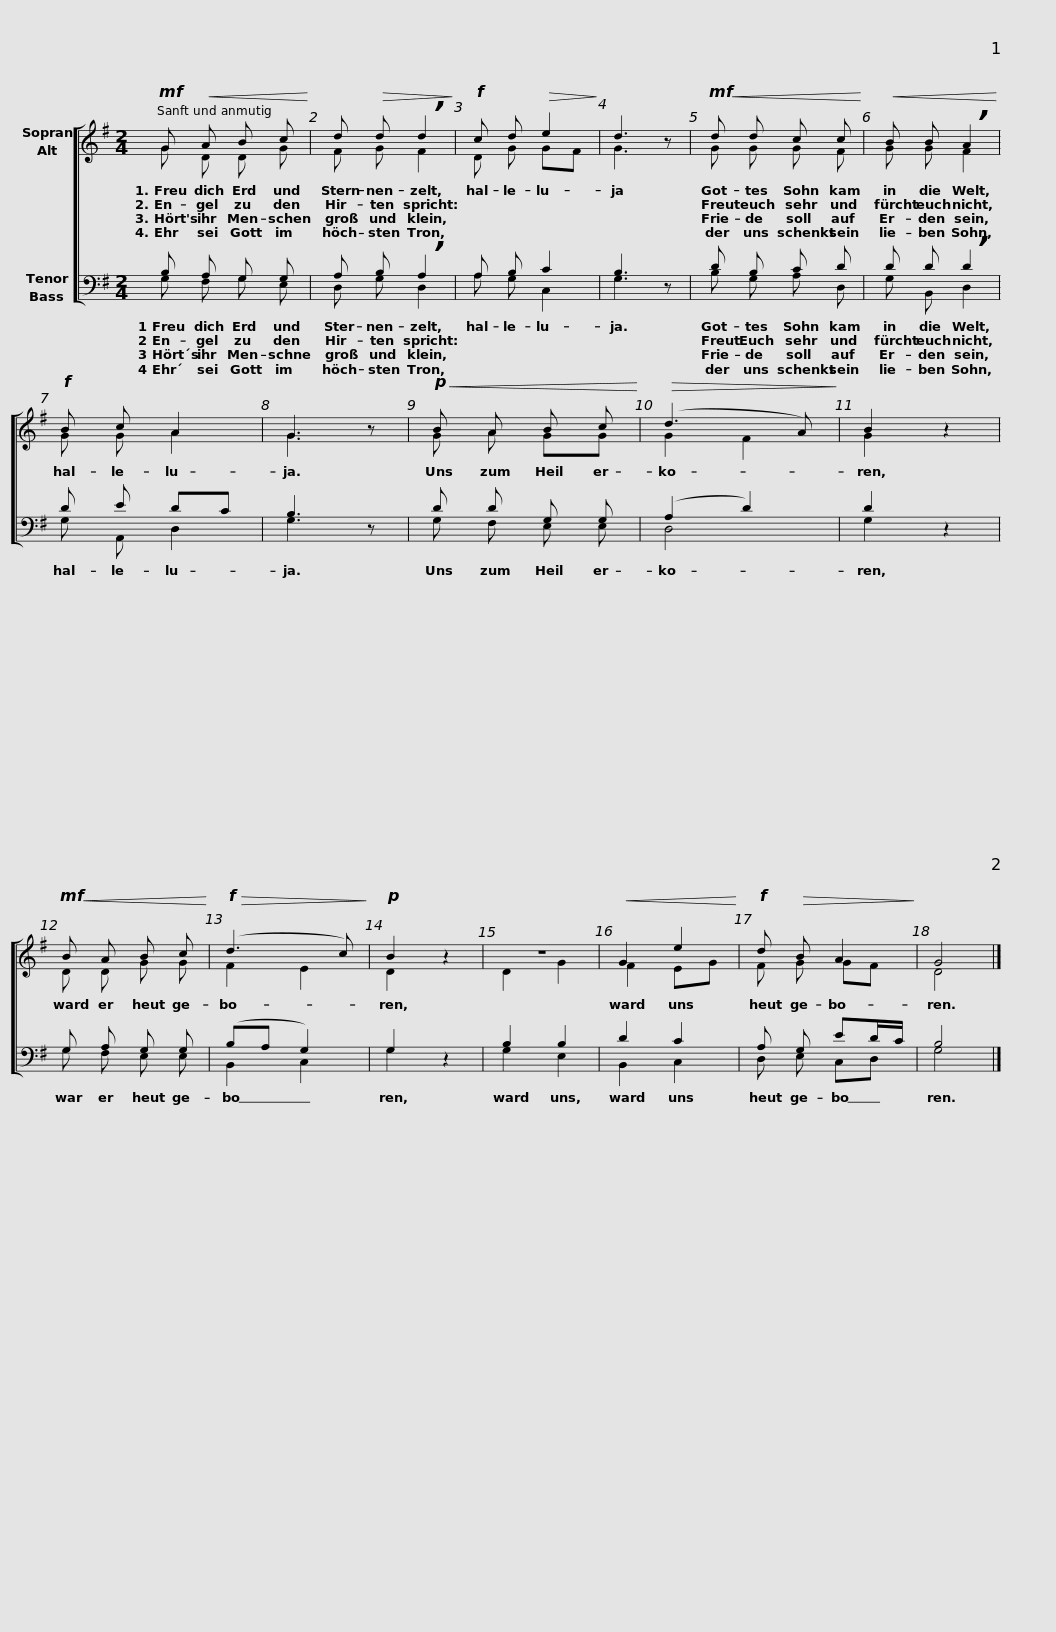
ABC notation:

X:1
%%score [ ( 1 2 ) ( 3 4 ) ]
L:1/8
M:2/4
I:linebreak $
K:G
V:1 treble
V:2 treble
V:3 bass
V:4 bass
V:1
!mf! G!<(! A B c!<)! | d!>(! d !breath!d2!>)! |!f! c d!>(! e2!>)! | d3 z |!mf!!<(! d d c c!<)! | %5
!<(! B B !breath!A2!<)! |!f! B c A2 |$ G3 z |!p!!<(! B A B c!<)! |!>(! (d3 A)!>)! | %10
 B2 z2 |!mf!!<(! B A B c!<)! |!f!!>(! (d3 c)!>)! |!p! B2 z2 | z4 | %15
!<(! G2 e2!<)! |!f! d!>(! B A2!>)! |$ G4 |] %18
V:2
 G D D G | F G F2 | D G GF | G3 z | G G G F | %5
 G G F2 | G G A2 |$ G3 z | G A GG | G2 F2 | %10
 G2 z2 | D D G G | F2 E2 | D2 z2 | D2 G2 | %15
 F2 EG | F G GF |$ D4 |] %18
V:3
 B, A, G, G, | A, B, !breath!A,2 | A, B, C2 | B,3 z | D B, C D | %5
 D D !breath!D2 | D E DC |$ B,3 z | D D G, G, | (A,2 D2) | %10
 D2 z2 | G, A, G, G, | (B,A, G,2) | G,2 z2 | B,2 B,2 | %15
 D2 C2 | A, G, ED/C/ |$ B,4 |] %18
V:4
 G, F, G, E, | D, G, D,2 | A, G, C,2 | G,3 z | B, G, A, D, | %5
 G, B,, D,2 | G, A,, D,2 |$ G,3 z | G, F, E, E, | D,4 | %10
 G,2 z2 | G, F, E, E, | B,,2 C,2 | G,2 z2 | G,2 E,2 | %15
 B,,2 C,2 | D, E, C,D, |$ G,4 |] %18
